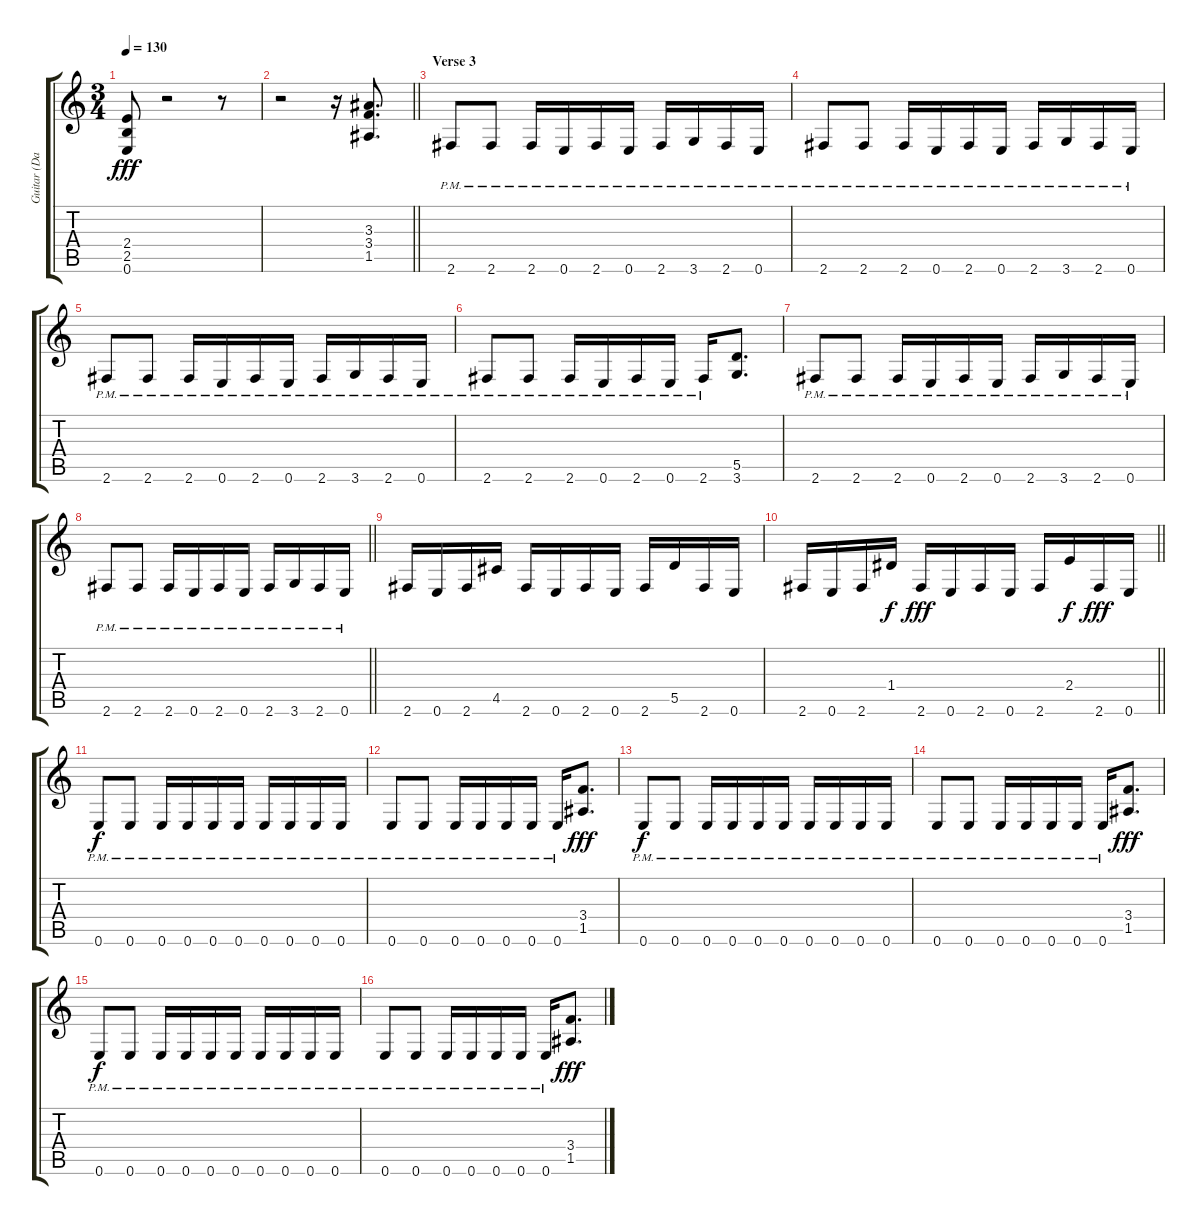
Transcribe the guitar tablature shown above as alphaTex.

\track ("Guitar (Dave)" "Guitar (Da") {instrument distortionguitar}
\staff {score tabs}
\tuning (E4 B3 G3 D3 A2 E2) {hide}
\ts (3 4)
\tempo 130
\clef g2
\ks c
(2.4 2.5 0.6).8{dy fff} r.2 r.8 |
\barLineRight lightlight
r.2 r.16 (3.3 3.4 1.5).8{d} |
\section ("" "Verse 3")
2.6{pm}.8 2.6{pm}.8 2.6{pm}.16 0.6{pm}.16 2.6{pm}.16 0.6{pm}.16 2.6{pm}.16 3.6{pm}.16 2.6{pm}.16 0.6{pm}.16 |
2.6{pm}.8 2.6{pm}.8 2.6{pm}.16 0.6{pm}.16 2.6{pm}.16 0.6{pm}.16 2.6{pm}.16 3.6{pm}.16 2.6{pm}.16 0.6{pm}.16 |
2.6{pm}.8 2.6{pm}.8 2.6{pm}.16 0.6{pm}.16 2.6{pm}.16 0.6{pm}.16 2.6{pm}.16 3.6{pm}.16 2.6{pm}.16 0.6{pm}.16 |
2.6{pm}.8 2.6{pm}.8 2.6{pm}.16 0.6{pm}.16 2.6{pm}.16 0.6{pm}.16 2.6{pm}.16 (5.5 3.6).8{d} |
2.6{pm}.8 2.6{pm}.8 2.6{pm}.16 0.6{pm}.16 2.6{pm}.16 0.6{pm}.16 2.6{pm}.16 3.6{pm}.16 2.6{pm}.16 0.6{pm}.16 |
\barLineRight lightlight
2.6{pm}.8 2.6{pm}.8 2.6{pm}.16 0.6{pm}.16 2.6{pm}.16 0.6{pm}.16 2.6{pm}.16 3.6{pm}.16 2.6{pm}.16 0.6{pm}.16 |
2.6.16 0.6.16 2.6.16 4.5.16 2.6.16 0.6.16 2.6.16 0.6.16 2.6.16 5.5.16 2.6.16 0.6.16 |
\barLineRight lightlight
2.6.16 0.6.16 2.6.16 1.4.16{dy f} 2.6.16{dy fff} 0.6.16 2.6.16 0.6.16 2.6.16 2.4.16{dy f} 2.6.16{dy fff} 0.6.16 |
0.6{pm}.8{dy f} 0.6{pm}.8 0.6{pm}.16 0.6{pm}.16 0.6{pm}.16 0.6{pm}.16 0.6{pm}.16 0.6{pm}.16 0.6{pm}.16 0.6{pm}.16 |
0.6{pm}.8 0.6{pm}.8 0.6{pm}.16 0.6{pm}.16 0.6{pm}.16 0.6{pm}.16 0.6{pm}.16 (3.4 1.5).8{d dy fff} |
0.6{pm}.8{dy f} 0.6{pm}.8 0.6{pm}.16 0.6{pm}.16 0.6{pm}.16 0.6{pm}.16 0.6{pm}.16 0.6{pm}.16 0.6{pm}.16 0.6{pm}.16 |
0.6{pm}.8 0.6{pm}.8 0.6{pm}.16 0.6{pm}.16 0.6{pm}.16 0.6{pm}.16 0.6{pm}.16 (3.4 1.5).8{d dy fff} |
0.6{pm}.8{dy f} 0.6{pm}.8 0.6{pm}.16 0.6{pm}.16 0.6{pm}.16 0.6{pm}.16 0.6{pm}.16 0.6{pm}.16 0.6{pm}.16 0.6{pm}.16 |
0.6{pm}.8 0.6{pm}.8 0.6{pm}.16 0.6{pm}.16 0.6{pm}.16 0.6{pm}.16 0.6{pm}.16 (3.4 1.5).8{d dy fff}
